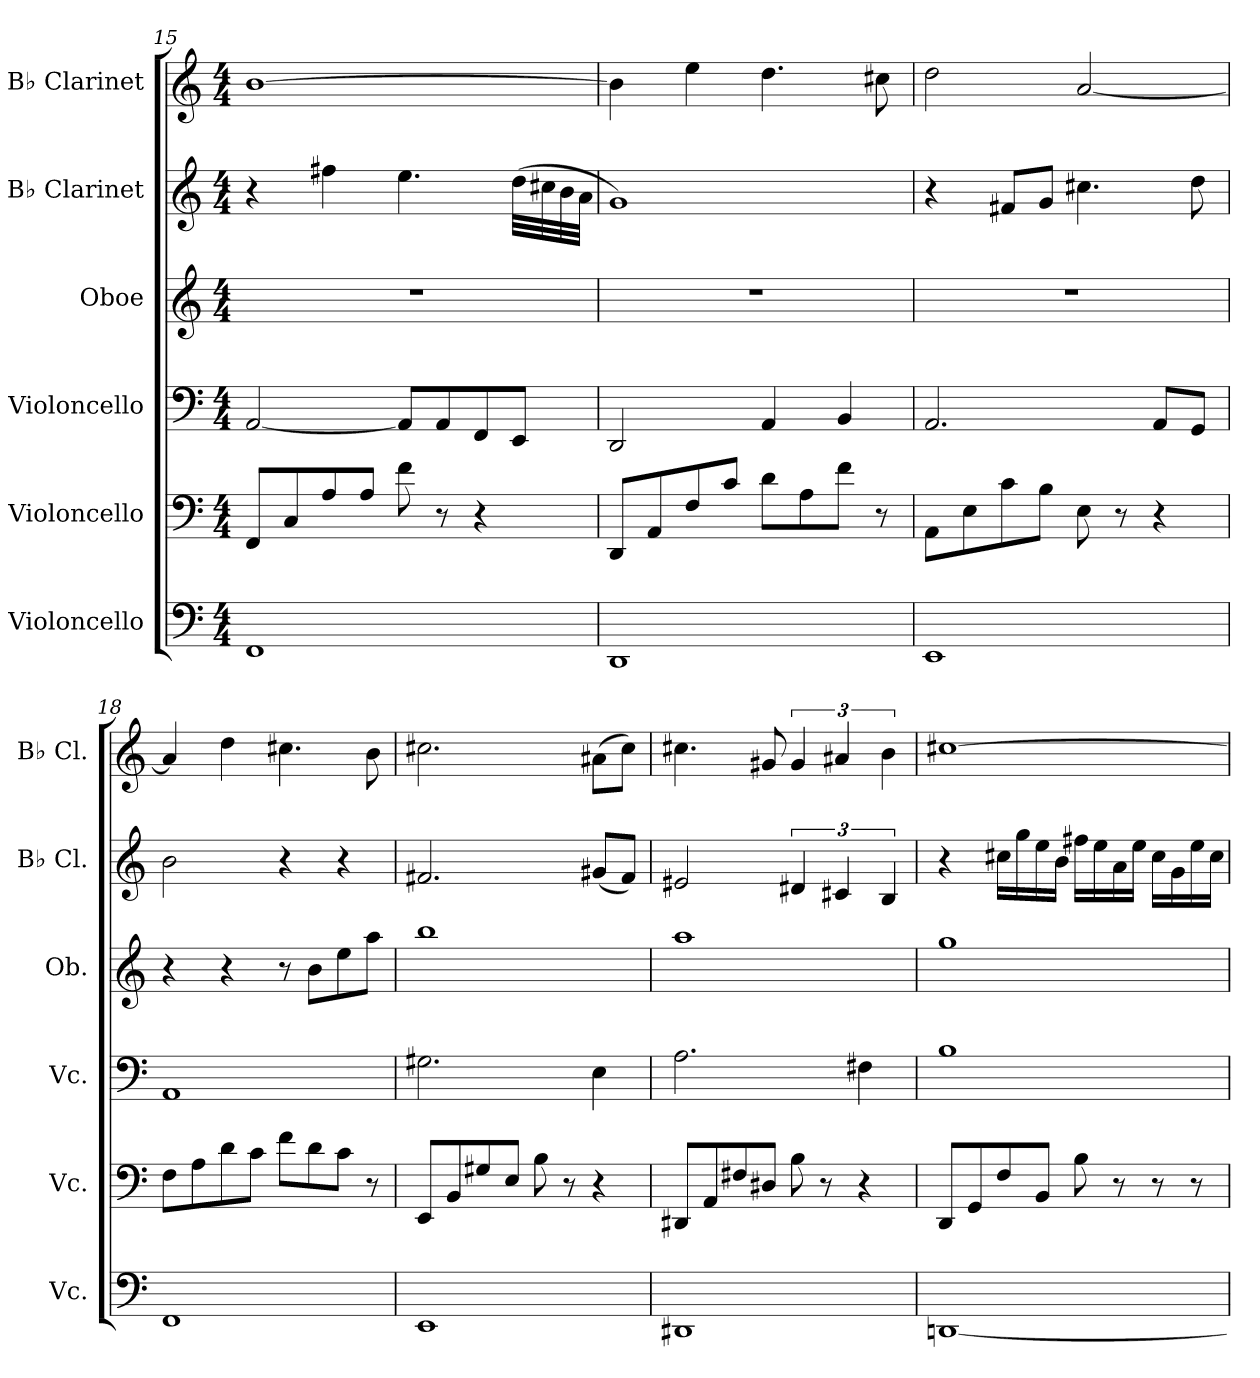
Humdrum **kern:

**kern	**kern	**kern	**kern	**kern	**kern
*part6	*part5	*part4	*part3	*part2	*part1
*staff6	*staff5	*staff4	*staff3	*staff2	*staff1
*I"Violoncello	*I"Violoncello	*I"Violoncello	*I"Oboe	*I"B♭ Clarinet	*I"B♭ Clarinet
*I'Vc.	*I'Vc.	*I'Vc.	*I'Ob.	*I'B♭ Cl.	*I'B♭ Cl.
!!LO:PB:g=z
*clefF4	*clefF4	*clefF4	*clefG2	*clefG2	*clefG2
*	*	*	*	*ITrd1c2	*ITrd1c2
*k[]	*k[]	*k[]	*k[]	*k[b-e-]	*k[b-e-]
*M4/4	*M4/4	*M4/4	*M4/4	*M4/4	*M4/4
=15	=15	=15	=15	=15	=15
1FF	8FF/L	[2AA/	1r	4r	[1a
.	8C/	.	.	.	.
.	8A/	.	.	4een\	.
.	8A/J	.	.	.	.
.	8f\	8AA/L]	.	4.dd\	.
.	8r	8AA/	.	.	.
.	4r	8FF/	.	.	.
.	.	8EE/J	.	(>32cc\LLL	.
.	.	.	.	32bn\	.
.	.	.	.	32a\	.
.	.	.	.	32g\JJJ	.
=16	=16	=16	=16	=16	=16
1DD	8DD/L	2DD/	1r	1f)	4a\]
.	8AA/	.	.	.	.
.	8F/	.	.	.	4dd\
.	8c/J	.	.	.	.
.	8d\L	4AA/	.	.	4.cc\
.	8A\	.	.	.	.
.	8f\J	4BB/	.	.	.
.	8r	.	.	.	8bn\
=17	=17	=17	=17	=17	=17
1EE	8AA\L	2.AA/	1r	4r	2cc\
.	8E\	.	.	.	.
.	8c\	.	.	8en/L	.
.	8B\J	.	.	8f/J	.
.	8E\	.	.	4.bn\	[2g/
.	8r	.	.	.	.
.	4r	8AA/L	.	.	.
.	.	8GG/J	.	8cc\	.
=18	=18	=18	=18	=18	=18
1FF	8F\L	1AA	4r	2a\	4g/]
.	8A\	.	.	.	.
.	8d\	.	4r	.	4cc\
.	8c\J	.	.	.	.
.	8f\L	.	8r	4r	4.bn\
.	8d\	.	8b\L	.	.
.	8c\J	.	8ee\	4r	.
.	8r	.	8aa\J	.	8a\
!!LO:LB:g=z
=19	=19	=19	=19	=19	=19
1EE	8EE/L	2.G#X\	1bb	2.en/	2.bn\
.	8BB/	.	.	.	.
.	8G#X/	.	.	.	.
.	8E/J	.	.	.	.
.	8B\	.	.	.	.
.	8r	.	.	.	.
.	4r	4E\	.	(<8f#X/L	(>8g#X\L
.	.	.	.	8e/J)	8b\J)
=20	=20	=20	=20	=20	=20
1DD#X	8DD#X/L	2.A\	1aa	2d#X/	4.bn\
.	8AA/	.	.	.	.
.	8F#X/	.	.	.	.
.	8D#X/J	.	.	.	8f#X/
.	8B\	.	.	6c#X/	6f#/
.	8r	.	.	.	.
.	.	.	.	6Bn/	6g#X/
.	4r	4F#X\	.	.	.
.	.	.	.	6A/	6a\
=21	=21	=21	=21	=21	=21
[1DDn	8DD/L	1B	1gg	4r	[1bn
.	8GG/	.	.	.	.
.	8F/	.	.	16bn\LL	.
.	.	.	.	16ff\	.
.	8BB/J	.	.	16dd\	.
.	.	.	.	16a\JJ	.
.	8B\	.	.	16een\LL	.
.	.	.	.	16dd\	.
.	8r	.	.	16g\	.
.	.	.	.	16dd\JJ	.
.	8r	.	.	16b\LL	.
.	.	.	.	16f\	.
.	8r	.	.	16dd\	.
.	.	.	.	16b\JJ	.
=	=	=	=	=	=
*-	*-	*-	*-	*-	*-
